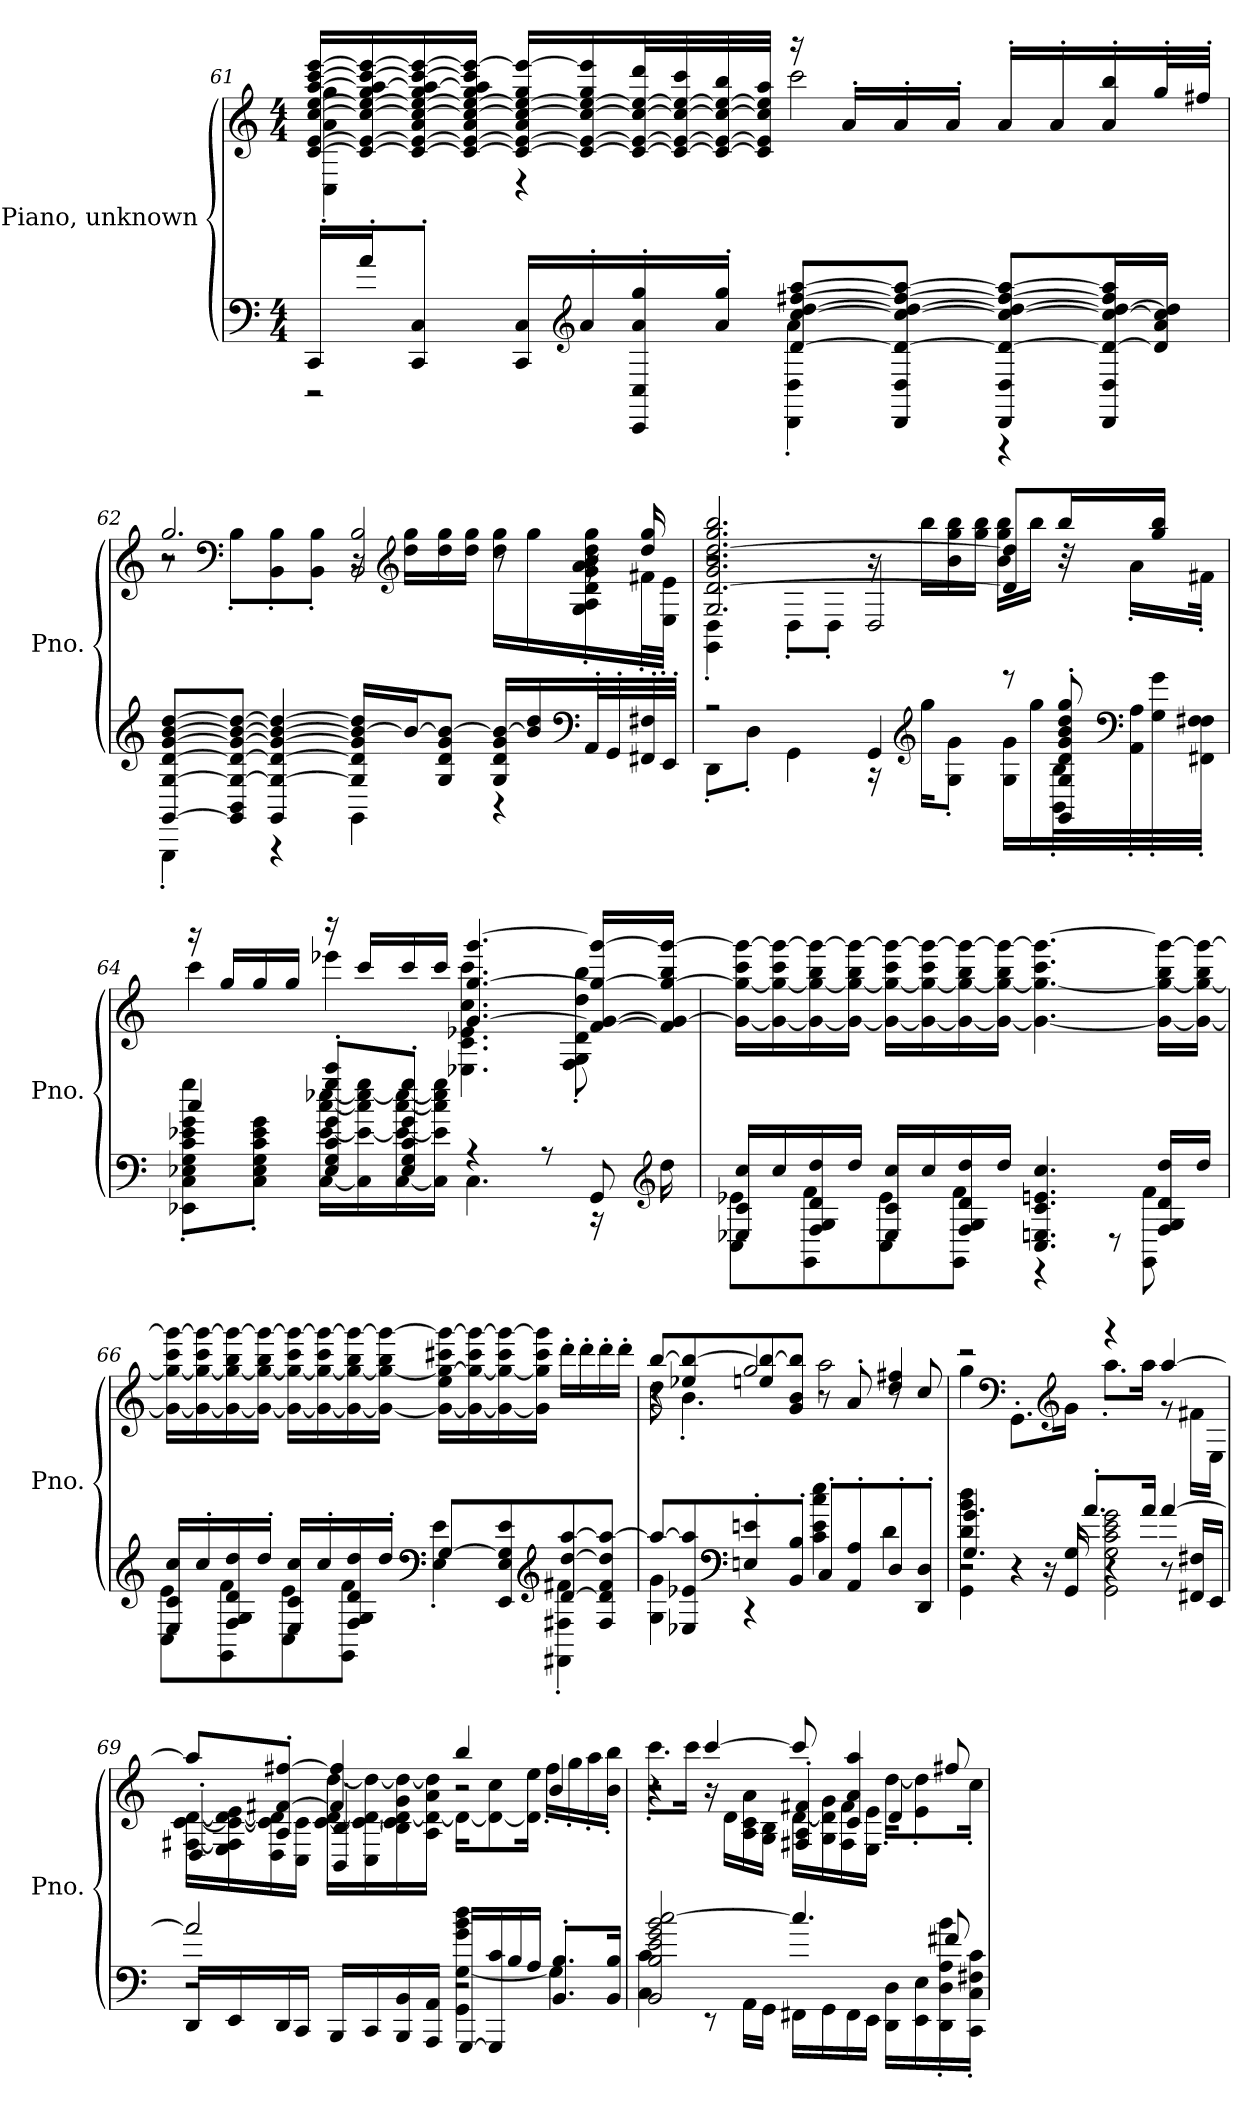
**kern	**kern
*part1	*part1
*staff2	*staff1
*I"Piano, unknown	*
*I'Pno.	*
!!LO:LB:g=z
*clefF4	*clefG2
*k[]	*k[]
*M4/4	*M4/4
=61	=61
*^	*^
16CC/LL	2r	[16c/ [16e/ [16cc/ [16ee/ [16aa/ [16ccc/ [16eee/LL	4C\' 4a\' 4gg\'
16a'/J	.	16c/_ 16e/_ 16cc/_ 16ee/_ 16gg/ 16aa/_ 16ccc/_ 16eee/_	.
8CC/' 8C/'J	.	16c/_ 16e/_ 16a/ 16cc/_ 16ee/_ 16gg/ 16aa/_ 16ccc/_ 16eee/_	.
.	.	16c/_ 16e/_ 16a/ 16cc/_ 16ee/_ 16gg/ 16aa/] 16ccc/] 16eee/_JJ	.
16CC/ 16C/LL	.	16c/_ 16e/_ 16a/ 16cc/_ 16ee/_ 16gg/ 16eee/_LL	4r
*clefG2	*	*	*
16a'/	.	16c/_ 16e/_ 16cc/_ 16ee/_ 16gg/ 16eee/]	.
16CC/' 16C/' 16a/' 16gg/'	.	32c/_ 32e/_ 32cc/_ 32ee/_ 32ddd/L	.
.	.	32c/_ 32e/_ 32cc/_ 32ee/_ 32ccc/	.
16a/' 16gg/'JJ	.	32c/_ 32e/_ 32cc/_ 32ee/_ 32bb/	.
.	.	32c/] 32e/] 32cc/] 32ee/] 32aa/JJJ	.
[8d/ [8cc/ [8dd/ [8ff#X/ [8aa/L	4DD\' 4D\' 4a\'	16r	2ccc\
.	.	16a'/LL	.
8DD/ 8D/ 8d/_ 8cc/_ 8dd/_ 8ff#/_ 8aa/_J	.	16a'/	.
.	.	16a'/JJ	.
8DD/ 8D/ 8d/_ 8cc/_ 8dd/_ 8ff#/_ 8aa/_L	4r	16a'/LL	.
.	.	16a'/	.
16DD/ 16D/ 16d/_ 16cc/_ 16dd/_ 16ff#/] 16aa/]L	.	16a/' 16bb/'	.
16d/] 16a/ 16cc/] 16dd/]JJ	.	32gg'/L	.
.	.	32ff#X'/JJJ	.
!!LO:PB:g=z
=62	=62	=62	=62
*	*	*	*^
[8GG/ [8G/ [8d/ [8g/ [8b/ [8dd/L	4GGG'\	2.gg/	8r	2r
*	*	*clefF4	*	*
8GG/] 8BB/ 8G/_ 8d/_ 8g/_ 8b/_ 8dd/_J	.	.	8B'\L	.
4GG/ 4G/_ 4d/_ 4g/_ 4b/_ 4dd/_	4r	.	8BB\' 8B\'	.
.	.	.	8BB\' 8B\'J	.
16G/] 16d/] 16g/] 16b/_ 16dd/]LL	4GG\	.	16r	2BB/ 2B/
*	*	*clefG2	*	*
16b/J_	.	.	16dd\ 16gg\LL	.
8G/ 8d/ 8g/ 8b/_J	.	.	16dd\ 16gg\	.
.	.	.	16dd\ 16gg\JJ	.
16G/ 16d/ 16g/ 16b/_LL	4r	8r	16dd\ 16gg\LL	.
16b/] 16dd/	.	.	16gg\	.
*clefF4	*	*	*	*
32AA'/L	.	16r	16G\' 16A\' 16d\' 16g\' 16a\' 16b\' 16dd\' 16gg\'	.
32GG'/	.	.	.	.
32FF#X/' 32F#X/'	.	16dd/ 16gg/	32f#X'\L	.
32EE'/JJJ	.	.	32E\' 32e\'JJJ	.
=63	=63	=63	=63	=63
2r	8DD'\L	2.G/ [2.d/ 2.g/ 2.b/ [2.dd/ 2.gg/ 2.bb/	4GG\' 4D\'	2r
.	8D'\J	.	.	.
.	4GG\	.	8D'\L	.
.	.	.	8D'\J	.
4GG/	16r	.	16r	2D/
*clefG2	*	*	*	*
.	16gg\KL	.	16bb\LL	.
.	8G\' 8g\'J	.	16b\ 16gg\ 16bb\	.
.	.	.	16gg\ 16bb\JJ	.
8r	16G\ 16g\LL	8d/] 8dd/]L	16b\ 16gg\ 16bb\LL	.
.	16gg\	.	16bb\JJ	.
8GG/' 8G/' 8d/' 8g/' 8b/' 8dd/' 8gg/'	32BB\' 32B\'L	16bb/L	32r	.
*clefF4	*	*	*	*
.	32AA\' 32A\'	.	16a'\LL	.
.	32G\' 32g\'	16gg/ 16bb/JJ	.	.
.	32FF#X\' 32F\' 32F#X\'JJJ	.	32f#X'\JJk	.
*	*	*	*v	*v
!!LO:LB:g=z
=64	=64	=64	=64
4cc/	8EE-X\' 8C\' 8E-X\' 8G\' 8c\' 8e-X\' 8g\' 8gg\'L	16r	4ccc\
.	.	16gg/LL	.
.	8C\' 8E-\' 8G\' 8c\' 8e-\' 8g\'J	16gg/	.
.	.	16gg/JJ	.
8E-/' 8G/' 8c/' 8g/' 8gg/' 8ccc/'L	[16C\ [16e-\ [16cc\ [16ee-X\LL	16r	4eee-X\
.	16C\] 16e-\_ 16cc\] 16ee-\_ 16gg\	16ccc/LL	.
8E-/' 8G/' 8c/' 8g/' 8gg/'J	[16C\ 16e-\_ [16cc\ 16ee-\_	16ccc/	.
.	16C\] 16e-\] 16cc\] 16ee-\] 16gg\JJ	16ccc/JJ	.
4r	4.C\	[4.g/ [4.gg/ [4.ggg/	4.E-X\ 4.c\ 4.e-X\ 4.cc\ 4.ccc\
8r	.	.	.
8GG/	16r	[16f/ 16g/_ 16gg/_ 16ggg/_LL	8F\' 8G\' 8d\' 8dd\' 8bb\'
*clefG2	*	*	*
.	16dd\	16f/] 16g/_ 16gg/_ 16bb/ 16ggg/_JJ	.
*	*	*v	*v
=65	=65	=65
16E-X/ 16c/ 16cc/LL	8C\ 8e-X\L	16g\_ 16gg\_ 16ccc\ 16ggg\_LL
16cc/	.	16g\_ 16gg\_ 16ccc\ 16ggg\_
16F/ 16G/ 16d/ 16dd/	8GG\ 8f\	16g\_ 16gg\_ 16bb\ 16ggg\_
16dd/JJ	.	16g\_ 16gg\_ 16bb\ 16ggg\_JJ
16E-/ 16c/ 16cc/LL	8C\ 8e-\	16g\_ 16gg\_ 16ccc\ 16ggg\_LL
16cc/	.	16g\_ 16gg\_ 16ccc\ 16ggg\_
16F/ 16G/ 16d/ 16dd/	8GG\ 8f\J	16g\_ 16gg\_ 16bb\ 16ggg\_
16dd/JJ	.	16g\_ 16gg\_ 16bb\ 16ggg\_JJ
4.C/ 4.En/ 4.c/ 4.en/ 4.cc/	4r	4.g\_ 4.gg\_ 4.ccc\ 4.ggg\_
.	8r	.
16F/ 16G/ 16d/ 16dd/LL	8GG\ 8f\	16g\_ 16gg\_ 16bb\ 16ggg\_LL
16dd/JJ	.	16g\_ 16gg\_ 16bb\ 16ggg\_JJ
!!LO:LB:g=z
=66	=66	=66
16E/ 16c/ 16cc/LL	8C\ 8e\L	16g\_ 16gg\_ 16ccc\ 16ggg\_LL
16cc'/	.	16g\_ 16gg\_ 16ccc\ 16ggg\_
16F/ 16G/ 16d/ 16dd/	8GG\ 8f\	16g\_ 16gg\_ 16bb\ 16ggg\_
16dd'/JJ	.	16g\_ 16gg\_ 16bb\ 16ggg\_JJ
16E/ 16c/ 16cc/LL	8C\ 8e\	16g\_ 16gg\_ 16ccc\ 16ggg\_LL
16cc'/	.	16g\_ 16gg\_ 16ccc\ 16ggg\_
16F/ 16G/ 16d/ 16dd/	8GG\ 8f\J	16g\_ 16gg\_ 16bb\ 16ggg\_
16dd'/JJ	.	16g\_ 16gg\_ 16bb\ 16ggg\_JJ
*clefF4	*	*
[8G/L	4E\' 4e\'	16g\_ 16ee\ 16gg\_ 16ccc#X\ 16ggg\_LL
.	.	16g\_ 16gg\_ 16ccc#\ 16ggg\_
8EE/ 8E/ 8G/] 8e/	.	16g\_ 16gg\_ 16ccc#\ 16ggg\_
.	.	16g\] 16gg\] 16ccc#\ 16ggg\]JJ
*clefG2	*	*
[8d/ [8dd/ [8aa/	4FF#X\' 4F#X\' 4f#X\'	16ddd'\LL
.	.	16ddd'\
8F#/ 8d/] 8f#/ 8dd/] 8aa/_J	.	16ddd'\
.	.	16ddd'\JJ
=67	=67	=67
*	*	*^
*	*	*	*^
8aa/L_	4G\ 4g\	4r	8dd\	[8bb/L
8E-X/ 8e-X/ 8aa/]	.	.	4.b'\	8ee-X/ 8bb/_
*clefF4	*	*	*	*
8En/' 8en/'	4r	2gg/	.	8een/ 8bb/_
8BB/' 8B/'J	.	.	.	8g/ 8b/ 8bb/]J
8C'/L	4c\ 4e\ 4cc\ 4ee\	.	2aa\	8r
8AA/' 8A/'	.	.	.	8a'/
8D'/	4d\	4dd/ 4ff#X/	.	8r
8DD/' 8D/'J	.	.	.	8cc/
*	*	*	*v	*v
!!LO:LB:g=z
=68	=68	=68	=68
*	*^	*	*
2r	4GG\ 4d\ 4b\ 4dd\	4.G/ 4.g/	2r	4gg\
*	*	*	*clefF4	*
.	4r	.	.	8.GG'\L
.	.	16r	.	.
*	*	*	*clefG2	*
.	.	16GG/ 16G/	.	16g\Jk
4r	2GG\ 2G\ 2c\ 2e\ 2g\	8.a'/L	4r	8.aa'\L
.	.	16a/Jk	.	16aa\Jk
[4a/	.	8r	[4aa/	8r
.	.	16FF#X/ 16F#X/LL	.	16f#X\LL
.	.	16EE/JJ	.	16E\JJ
=69	=69	=69	=69	=69
*	*	*	*	*^
2a/]	2r	16DD/LL	8aa/L]	[16F#X\ [16c\ [16d\LL	4D'/
.	.	16EE/	.	16E\ 16F#\] 16c\_ 16d\_ 16e\	.
.	.	16DD/	8A/' [8f#X/' [8ff#X/'J	16D\ 16c\] 16d\]	.
.	.	16CC/JJ	.	16C\ 16c\JJ	.
.	.	16BBB/LL	4f#/] 4ff#/]	[16c\ [16d\ [16dd\LL	4BB/' 4B/'
.	.	16CC/	.	16C\ 16c\_ 16d\_ 16dd\_	.
.	.	16BBB/ 16BB/	.	16B\ 16c\] 16d\_ 16g\ 16dd\_	.
.	.	16AAA/ 16AA/JJ	.	16A\ 16d\_ 16a\ 16dd\]JJ	.
2r	4GG\ [4G\ 4g\ 4b\ 4dd\	[16GGG/LL	4bb/	16d\KL_	2r
.	.	16GGG/] 16c/	.	8d\_ 8cc\	.
.	.	16B/	.	.	.
.	.	16A/JJ	.	16d\] 16ee\Jk	.
.	4G\]	8.BB/' 8.B/'L	4b/	16ff#'\LL	.
.	.	.	.	16gg'\	.
.	.	.	.	16aa'\	.
.	.	16BB/ 16B/Jk	.	16b\' 16bb\'JJ	.
*	*v	*v	*	*	*
!!LO:LB:g=z	!!	!!
=70	=70	=70	=70	=70
2BB/ 2B/ 2e/ 2g/ 2b/ [2cc/	4C\ 4c\	4r	8.ccc'\L	2r
.	.	.	16ccc\Jk	.
.	8r	[4ccc/	16r	.
.	.	.	16d\LL	.
.	16AA\LL	.	16A\ 16c\ 16a\	.
.	16GG\JJ	.	16G\ 16B\JJ	.
4.cc/]	16FF#X\LL	8ccc/]	[16d\LL	4F#X/' 4A/' 4f#X/'
.	16GG\	.	16G\ 16d\] 16g\	.
.	16FF#\	4c/ 4a/ 4aa/	16F#\ 16f#\	.
.	16EE\JJ	.	16E\ 16e\JJ	.
.	16DD\ 16D\LL	.	[16dd'\KL	4d/
.	16EE\ 16E\	.	8e\' 8dd\]'	.
8f#X/	16DD\' 16D\' 16A\' 16b\'	8ff#X/	.	.
.	16CC\' 16C\' 16F#X\' 16c\'JJ	.	16cc'\Jk	.
*v	*v	*	*	*
*	*v	*v	*v
=	=
*-	*-
